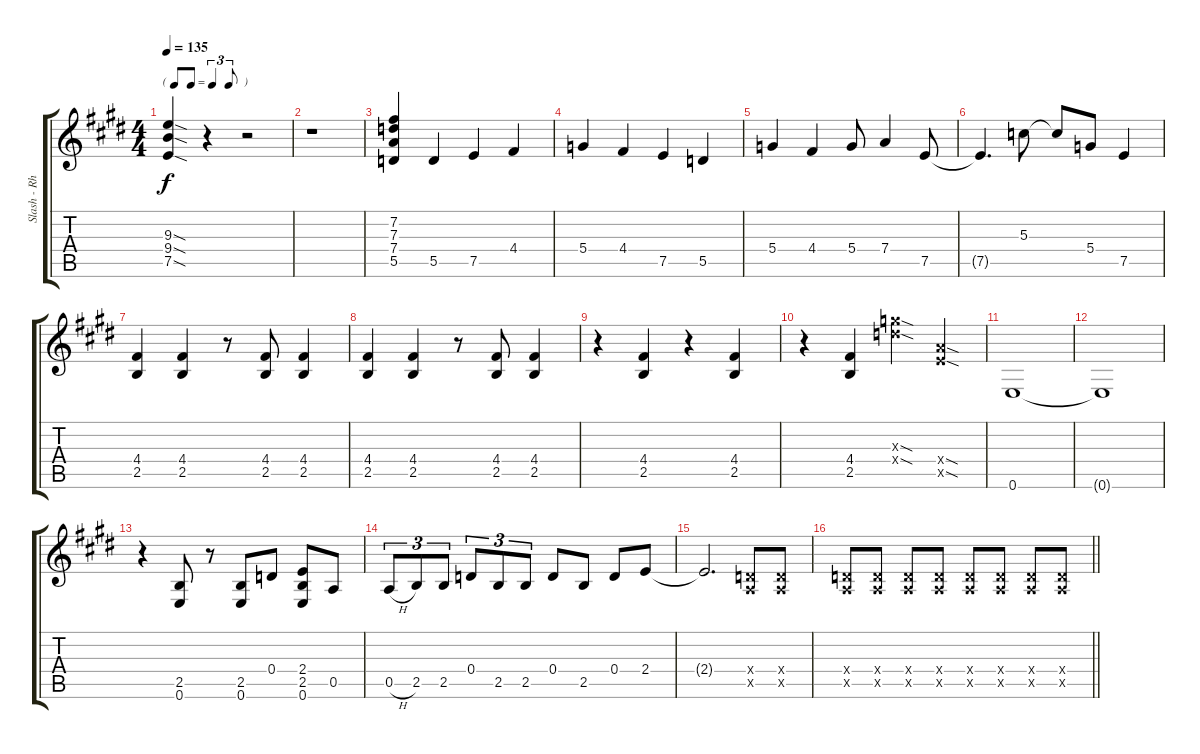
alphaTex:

\track ("Slash - Rhytm Guitar" "Slash - Rh") {instrument distortionguitar}
\staff {score tabs}
\tuning (E4 B3 G3 D3 A2 E2) {hide}
\ts (4 4)
\tf triplet8th
\tempo 135
\clef g2
\ks e
(9.3{sod} 9.4{sod} 7.5{sod}).4{dy f} r.4 r.2 |
r.1 |
(7.2 7.3 7.4 5.5).4 5.5.4 7.5.4 4.4.4 |
5.4.4 4.4.4 7.5.4 5.5.4 |
5.4.4 4.4.4 5.4.8 7.4.4 7.5.8 |
7.5{t}.4{d} 5.3.8 5.3{t}.8 5.4.8 7.5.4 |
(4.4 2.5).4 (4.4 2.5).4 r.8 (4.4 2.5).8 (4.4 2.5).4 |
(4.4 2.5).4 (4.4 2.5).4 r.8 (4.4 2.5).8 (4.4 2.5).4 |
r.4 (4.4 2.5).4 r.4 (4.4 2.5).4 |
r.4 (4.4 2.5).4 (12.3{sod x} 12.4{sod x}).4 (7.4{sod x} 7.5{sod x}).4 |
0.6.1 |
0.6{t}.1 |
r.4 (2.5 0.6).8 r.8 (2.5 0.6).8 0.4.8 (2.4 2.5 0.6).8 0.5.8 |
0.5{h}.8{tu (3 2)} 2.5.8{tu (3 2)} 2.5.8{tu (3 2)} 0.4.8{tu (3 2)} 2.5.8{tu (3 2)} 2.5.8{tu (3 2)} 0.4.8 2.5.8 0.4.8 2.4.8 |
2.4{t}.2{d} (0.4{x} 0.5{x}).8 (0.4{x} 0.5{x}).8 |
\barLineRight lightlight
(0.4{x} 0.5{x}).8 (0.4{x} 0.5{x}).8 (0.4{x} 0.5{x}).8 (0.4{x} 0.5{x}).8 (0.4{x} 0.5{x}).8 (0.4{x} 0.5{x}).8 (0.4{x} 0.5{x}).8 (0.4{x} 0.5{x}).8
